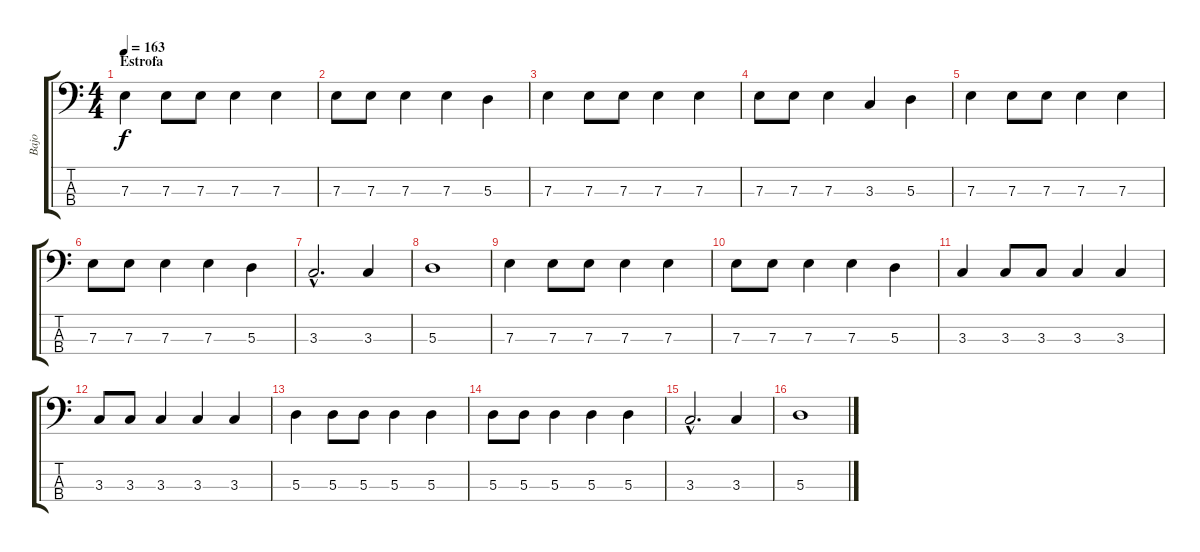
\track ("Bajo" "Bajo") {instrument electricbassfinger}
\staff {score tabs}
\tuning (G2 D2 A1 E1) {hide}
\ts (4 4)
\section ("" "Estrofa")
\tempo 163
\clef f4
\ks c
7.3.4{dy f} 7.3.8 7.3.8 7.3.4 7.3.4 |
7.3.8 7.3.8 7.3.4 7.3.4 5.3.4 |
7.3.4 7.3.8 7.3.8 7.3.4 7.3.4 |
7.3.8 7.3.8 7.3.4 3.3.4 5.3.4 |
7.3.4 7.3.8 7.3.8 7.3.4 7.3.4 |
7.3.8 7.3.8 7.3.4 7.3.4 5.3.4 |
3.3{hac}.2{d} 3.3.4 |
5.3.1 |
7.3.4 7.3.8 7.3.8 7.3.4 7.3.4 |
7.3.8 7.3.8 7.3.4 7.3.4 5.3.4 |
3.3.4 3.3.8 3.3.8 3.3.4 3.3.4 |
3.3.8 3.3.8 3.3.4 3.3.4 3.3.4 |
5.3.4 5.3.8 5.3.8 5.3.4 5.3.4 |
5.3.8 5.3.8 5.3.4 5.3.4 5.3.4 |
3.3{hac}.2{d} 3.3.4 |
5.3.1
